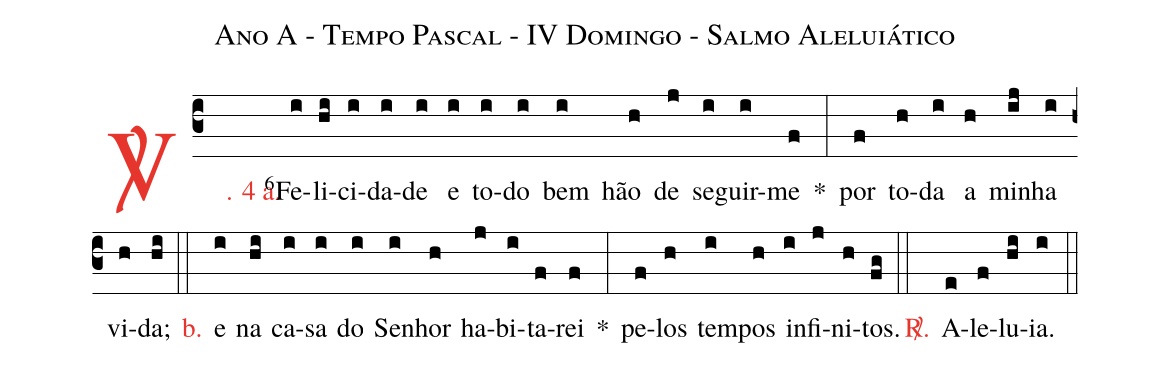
name: Ano A - Tempo Pascal - IV Domingo - Salmo Aleluiático;
%%
(c3)

<c><sp>V/</sp>. 4 a.</c>() <v>\VSup{6}</v>Fe(i)li(hi)ci(i)da(i)de(i) e(i) to(i)do(i) bem(i) hão(h) de(j) se(i)guir-(i)me(f) *(:)
por(f) to(h)da(i) a(h) mi(ij)nha(i) vi(h)da;(hi)

(::)

<nlba><c>b.</c>() e</nlba>(i) na(hi) ca(i)sa(i) do(i) Se(i)nhor(h) ha(j)bi(i)ta(f)rei(f) *(:)
pe(f)los(h) tem(i)pos(h) in(i)fi(j)ni(h)tos.(fg)

(::)

<nlba><c><sp>R/</sp>.</c>() A</nlba>(e)le(f)lu(hi)ia.(i)

(::)
